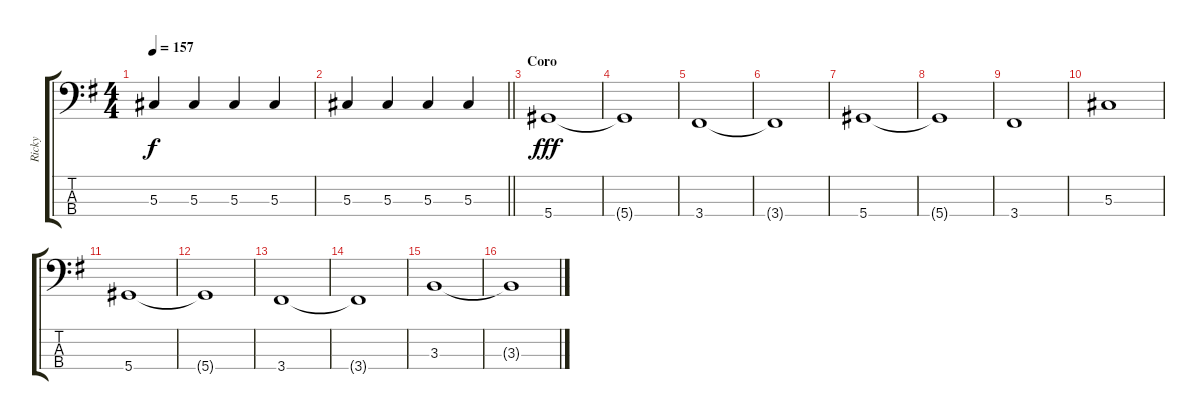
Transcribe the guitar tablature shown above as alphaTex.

\track ("Ricky" "Ricky") {instrument acousticbass}
\staff {score tabs}
\tuning (Gb2 Db2 Ab1 Eb1) {hide}
\ts (4 4)
\tempo 157
\clef f4
\ks g
5.3.4{dy f} 5.3.4 5.3.4 5.3.4 |
\barLineRight lightlight
5.3.4 5.3.4 5.3.4 5.3.4 |
\section ("" "Coro")
5.4.1{dy fff} |
5.4{t}.1 |
3.4.1 |
3.4{t}.1 |
5.4.1 |
5.4{t}.1 |
3.4.1 |
5.3.1 |
5.4.1 |
5.4{t}.1 |
3.4.1 |
3.4{t}.1 |
3.3.1 |
3.3{t}.1
